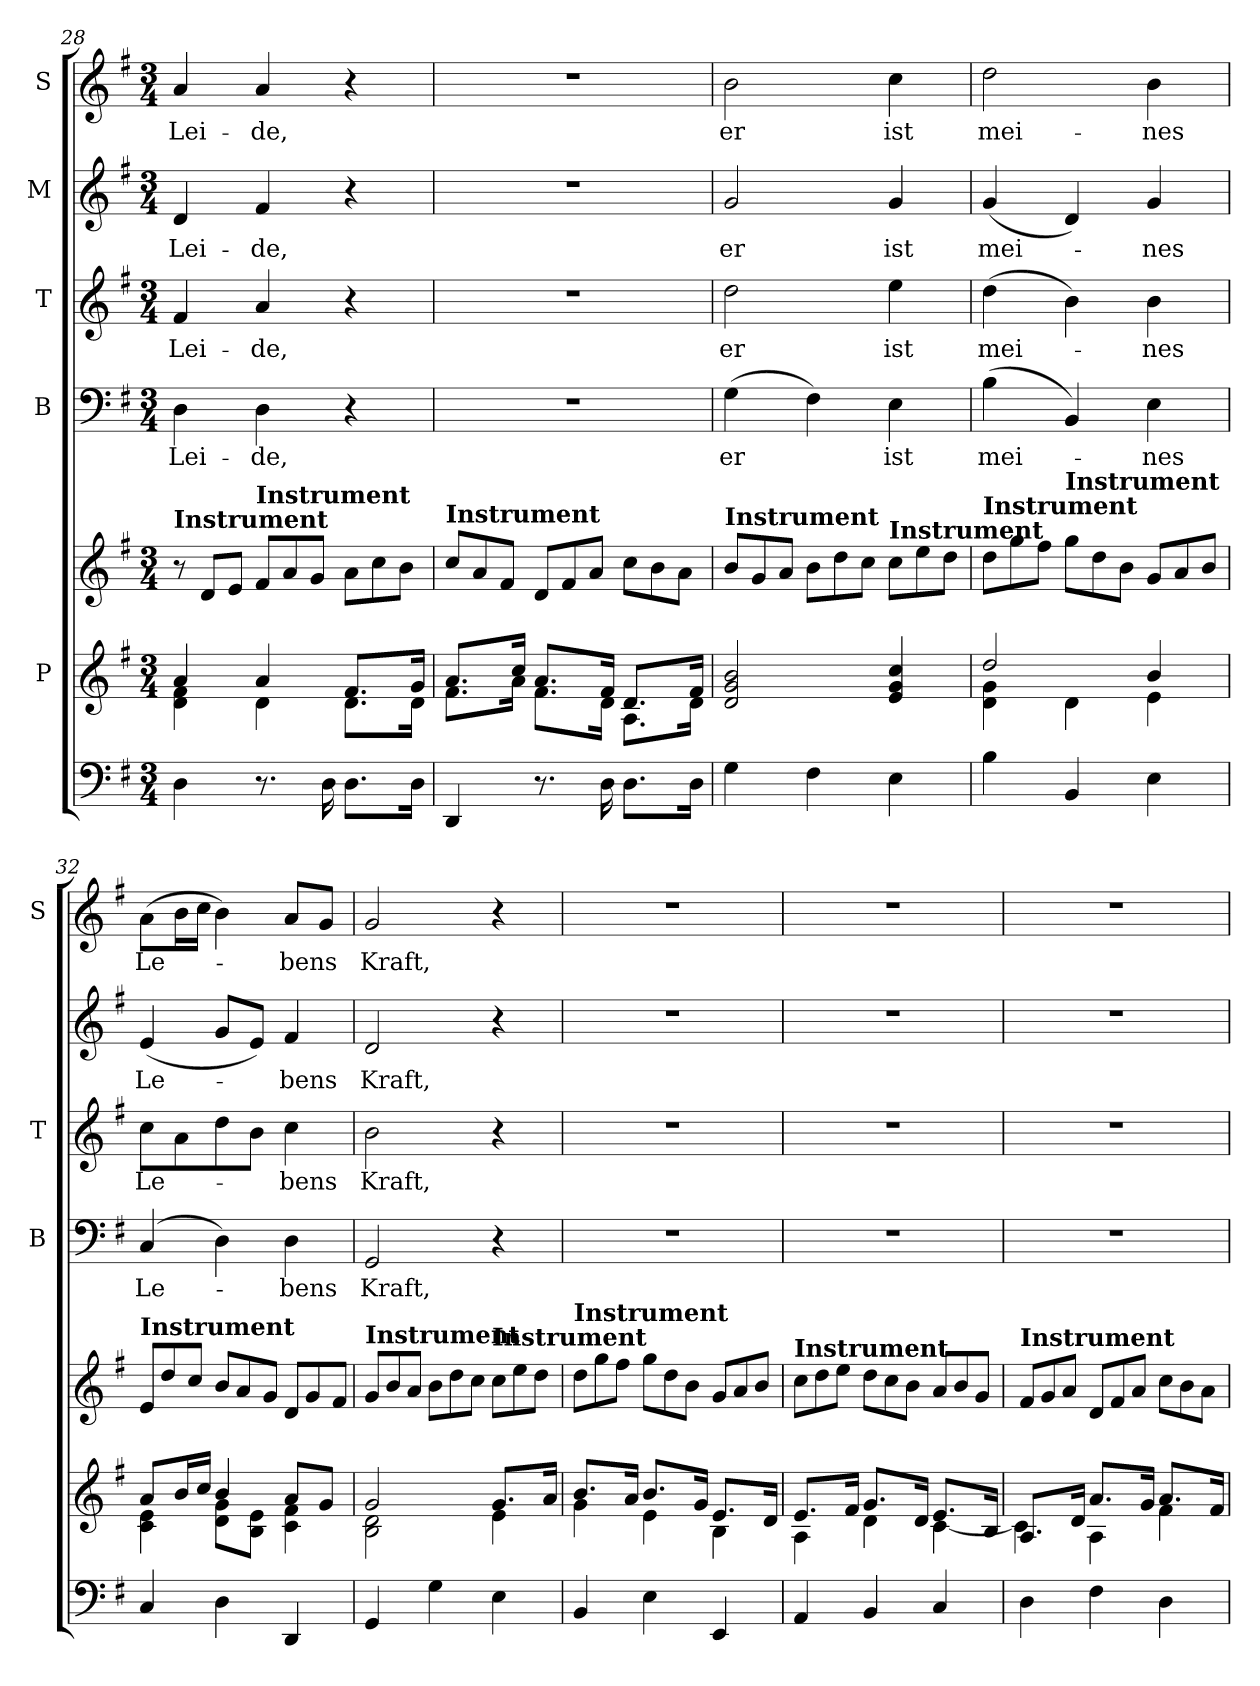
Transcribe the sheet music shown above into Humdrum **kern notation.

**kern	**kern	**kern	**kern	**text	**kern	**text	**kern	**text	**kern	**text
*part6	*part5	*part5	*part4	*part4	*part3	*part3	*part2	*part2	*part1	*part1
*staff7	*staff6	*staff5	*staff4	*staff4	*staff3	*staff3	*staff2	*staff2	*staff1	*staff1
*	*I"P	*	*I"B	*	*I"T	*	*I"M	*	*I"S	*
*	*	*	*I'B	*	*I'T	*	*	*	*I'S	*
*clefF4	*clefG2	*clefG2	*clefF4	*	*clefG2	*	*clefG2	*	*clefG2	*
*ITrd7c12	*	*	*	*	*	*	*	*	*	*
*k[f#]	*k[f#]	*k[f#]	*k[f#]	*	*k[f#]	*	*k[f#]	*	*k[f#]	*
*G:	*G:	*G:	*G:	*	*G:	*	*G:	*	*G:	*
*M3/4	*M3/4	*M3/4	*M3/4	*	*M3/4	*	*M3/4	*	*M3/4	*
=28	=28	=28	=28	=28	=28	=28	=28	=28	=28	=28
*	*^	*	*	*	*	*	*	*	*	*
*	*	*	*Xtuplet	*	*	*	*	*	*	*	*
!	!	!	!LO:TX:a:B:t=Instrument	!	!	!	!	!	!	!	!
4DD\	4a/	4d\ 4f#\	12r	4D\	Lei-	4f#/	Lei-	4d/	Lei-	4a/	Lei-
.	.	.	12d/L	.	.	.	.	.	.	.	.
.	.	.	12e/J	.	.	.	.	.	.	.	.
!	!	!	!LO:TX:a:B:t=Instrument	!	!	!	!	!	!	!	!
8.r	4a/	4d\	12f#/L	4D\	-de,	4a/	-de,	4f#/	-de,	4a/	-de,
.	.	.	12a/	.	.	.	.	.	.	.	.
.	.	.	12g/J	.	.	.	.	.	.	.	.
16DD\	.	.	.	.	.	.	.	.	.	.	.
8.DD\L	8.f#/L	8.d\L	12a\L	4r	.	4r	.	4r	.	4r	.
.	.	.	12cc\	.	.	.	.	.	.	.	.
.	.	.	12b\J	.	.	.	.	.	.	.	.
16DD\Jk	16g/Jk	16d\Jk	.	.	.	.	.	.	.	.	.
=29	=29	=29	=29	=29	=29	=29	=29	=29	=29	=29	=29
!	!	!	!LO:TX:a:B:t=Instrument	!	!	!	!	!	!	!	!
4DDD/	8.a/L	8.f#\L	12cc/L	2.r	.	2.r	.	2.r	.	2.r	.
.	.	.	12a/	.	.	.	.	.	.	.	.
.	.	.	12f#/J	.	.	.	.	.	.	.	.
.	16cc/Jk	16a\Jk	.	.	.	.	.	.	.	.	.
8.r	8.a/L	8.f#\L	12d/L	.	.	.	.	.	.	.	.
.	.	.	12f#/	.	.	.	.	.	.	.	.
.	.	.	12a/J	.	.	.	.	.	.	.	.
16DD\	16f#/Jk	16d\Jk	.	.	.	.	.	.	.	.	.
8.DD\L	8.d/L	8.A\L	12cc\L	.	.	.	.	.	.	.	.
.	.	.	12b\	.	.	.	.	.	.	.	.
.	.	.	12a\J	.	.	.	.	.	.	.	.
16DD\Jk	16f#/Jk	16d\Jk	.	.	.	.	.	.	.	.	.
=30	=30	=30	=30	=30	=30	=30	=30	=30	=30	=30	=30
!	!	!	!LO:TX:a:B:t=Instrument	!	!	!	!	!	!	!	!
*	*v	*v	*	*	*	*	*	*	*	*	*
4GG\	2d/ 2g/ 2b/	12b/L	(>4G\	er	2dd\	er	2g/	er	2b\	er
.	.	12g/	.	.	.	.	.	.	.	.
.	.	12a/J	.	.	.	.	.	.	.	.
4FF#\	.	12b\L	4F#\)	.	.	.	.	.	.	.
.	.	12dd\	.	.	.	.	.	.	.	.
.	.	12cc\J	.	.	.	.	.	.	.	.
!	!	!LO:TX:a:B:t=Instrument	!	!	!	!	!	!	!	!
4EE\	4e/ 4g/ 4cc/	12cc\L	4E\	ist	4ee\	ist	4g/	ist	4cc\	ist
.	.	12ee\	.	.	.	.	.	.	.	.
.	.	12dd\J	.	.	.	.	.	.	.	.
=31	=31	=31	=31	=31	=31	=31	=31	=31	=31	=31
*	*^	*	*	*	*	*	*	*	*	*
!	!	!	!LO:TX:a:B:t=Instrument	!	!	!	!	!	!	!	!
4BB\	2dd/	4d\ 4g\	12dd\L	(>4B\	mei-	(>4dd\	mei-	(4g/	mei-	2dd\	mei-
.	.	.	12gg\	.	.	.	.	.	.	.	.
.	.	.	12ff#\J	.	.	.	.	.	.	.	.
!	!	!	!LO:TX:a:B:t=Instrument	!	!	!	!	!	!	!	!
4BBB/	.	4d\	12gg\L	4BB/)	.	4b\)	.	4d/)	.	.	.
.	.	.	12dd\	.	.	.	.	.	.	.	.
.	.	.	12b\J	.	.	.	.	.	.	.	.
4EE\	4b/	4e\	12g/L	4E\	-nes	4b\	-nes	4g/	-nes	4b\	-nes
.	.	.	12a/	.	.	.	.	.	.	.	.
.	.	.	12b/J	.	.	.	.	.	.	.	.
!!LO:LB:g=z
=32	=32	=32	=32	=32	=32	=32	=32	=32	=32	=32	=32
!	!	!	!LO:TX:a:B:t=Instrument	!	!	!	!	!	!	!	!
4CC/	8a/L	4c\ 4e\	12e/L	(>4C/	Le-	8cc\L	Le-	(4e/	Le-	(>8a\L	Le-
.	.	.	12dd/	.	.	.	.	.	.	.	.
.	16b/L	.	.	.	.	8a\	.	.	.	16b\L	.
.	.	.	12cc/J	.	.	.	.	.	.	.	.
.	16cc/JJ	.	.	.	.	.	.	.	.	16cc\JJ	.
4DD\	4b/	8d\ 8g\L	12b/L	4D\)	.	8dd\	.	8g/L	.	4b\)	.
.	.	.	12a/	.	.	.	.	.	.	.	.
.	.	8B\ 8e\J	.	.	.	8b\J	.	8e/J)	.	.	.
.	.	.	12g/J	.	.	.	.	.	.	.	.
4DDD/	8a/L	4c\ 4f#\	12d/L	4D\	-bens	4cc\	-bens	4f#/	-bens	8a/L	-bens
.	.	.	12g/	.	.	.	.	.	.	.	.
.	8g/J	.	.	.	.	.	.	.	.	8g/J	.
.	.	.	12f#/J	.	.	.	.	.	.	.	.
=33	=33	=33	=33	=33	=33	=33	=33	=33	=33	=33	=33
!	!	!	!LO:TX:a:B:t=Instrument	!	!	!	!	!	!	!	!
4GGG/	2g/	2B\ 2d\	12g/L	2GG/	Kraft,	2b\	Kraft,	2d/	Kraft,	2g/	Kraft,
.	.	.	12b/	.	.	.	.	.	.	.	.
.	.	.	12a/J	.	.	.	.	.	.	.	.
4GG\	.	.	12b\L	.	.	.	.	.	.	.	.
.	.	.	12dd\	.	.	.	.	.	.	.	.
.	.	.	12cc\J	.	.	.	.	.	.	.	.
!	!	!	!LO:TX:a:B:t=Instrument	!	!	!	!	!	!	!	!
4EE\	8.g/L	4e\	12cc\L	4r	.	4r	.	4r	.	4r	.
.	.	.	12ee\	.	.	.	.	.	.	.	.
.	.	.	12dd\J	.	.	.	.	.	.	.	.
.	16a/Jk	.	.	.	.	.	.	.	.	.	.
=34	=34	=34	=34	=34	=34	=34	=34	=34	=34	=34	=34
!	!	!	!LO:TX:a:B:t=Instrument	!	!	!	!	!	!	!	!
4BBB/	8.b/L	4g\	12dd\L	2.r	.	2.r	.	2.r	.	2.r	.
.	.	.	12gg\	.	.	.	.	.	.	.	.
.	.	.	12ff#\J	.	.	.	.	.	.	.	.
.	16a/Jk	.	.	.	.	.	.	.	.	.	.
4EE\	8.b/L	4e\	12gg\L	.	.	.	.	.	.	.	.
.	.	.	12dd\	.	.	.	.	.	.	.	.
.	.	.	12b\J	.	.	.	.	.	.	.	.
.	16g/Jk	.	.	.	.	.	.	.	.	.	.
4EEE/	8.e/L	4B\	12g/L	.	.	.	.	.	.	.	.
.	.	.	12a/	.	.	.	.	.	.	.	.
.	.	.	12b/J	.	.	.	.	.	.	.	.
.	16d/Jk	.	.	.	.	.	.	.	.	.	.
=35	=35	=35	=35	=35	=35	=35	=35	=35	=35	=35	=35
!	!	!	!LO:TX:a:B:t=Instrument	!	!	!	!	!	!	!	!
4AAA/	8.e/L	4A\	12cc\L	2.r	.	2.r	.	2.r	.	2.r	.
.	.	.	12dd\	.	.	.	.	.	.	.	.
.	.	.	12ee\J	.	.	.	.	.	.	.	.
.	16f#/Jk	.	.	.	.	.	.	.	.	.	.
4BBB/	8.g/L	4d\	12dd\L	.	.	.	.	.	.	.	.
.	.	.	12cc\	.	.	.	.	.	.	.	.
.	.	.	12b\J	.	.	.	.	.	.	.	.
.	16d/Jk	.	.	.	.	.	.	.	.	.	.
4CC/	8.e/L	[4c\	12a/L	.	.	.	.	.	.	.	.
.	.	.	12b/	.	.	.	.	.	.	.	.
.	.	.	12g/J	.	.	.	.	.	.	.	.
.	16B/Jk	.	.	.	.	.	.	.	.	.	.
=36	=36	=36	=36	=36	=36	=36	=36	=36	=36	=36	=36
!	!	!	!LO:TX:a:B:t=Instrument	!	!	!	!	!	!	!	!
4DD\	8.A/L	4c\]	12f#/L	2.r	.	2.r	.	2.r	.	2.r	.
.	.	.	12g/	.	.	.	.	.	.	.	.
.	.	.	12a/J	.	.	.	.	.	.	.	.
.	16d/Jk	.	.	.	.	.	.	.	.	.	.
4FF#\	8.a/L	4A\	12d/L	.	.	.	.	.	.	.	.
.	.	.	12f#/	.	.	.	.	.	.	.	.
.	.	.	12a/J	.	.	.	.	.	.	.	.
.	16g/Jk	.	.	.	.	.	.	.	.	.	.
4DD\	8.a/L	4f#\	12cc\L	.	.	.	.	.	.	.	.
.	.	.	12b\	.	.	.	.	.	.	.	.
.	.	.	12a\J	.	.	.	.	.	.	.	.
.	16f#/Jk	.	.	.	.	.	.	.	.	.	.
*	*v	*v	*	*	*	*	*	*	*	*	*
=	=	=	=	=	=	=	=	=	=	=
*-	*-	*-	*-	*-	*-	*-	*-	*-	*-	*-
